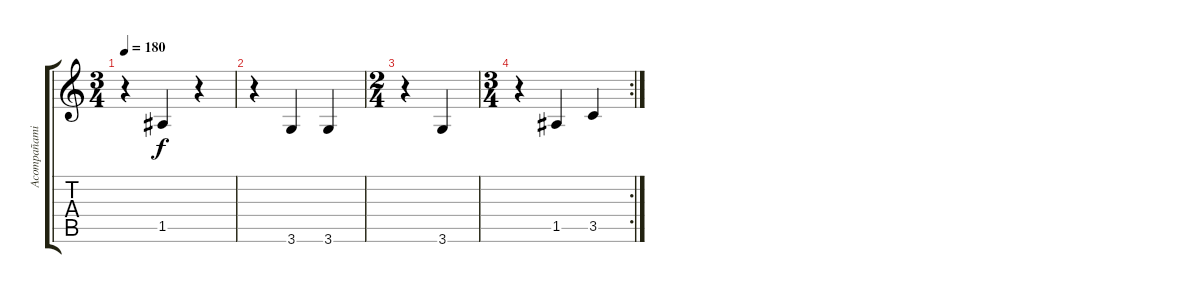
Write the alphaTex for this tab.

\track ("Acompañamiento" "Acompañami") {instrument electricbassfinger}
\staff {score tabs}
\tuning (E4 B3 G3 D3 A2 E2) {hide}
\ts (3 4)
\tempo 180
\clef g2
\ks c
r.4{dy f} 1.5.4 r.4 |
r.4 3.6.4 3.6.4 |
\ts (2 4)
r.4 3.6.4 |
\rc 2
\ts (3 4)
r.4 1.5.4 3.5.4
